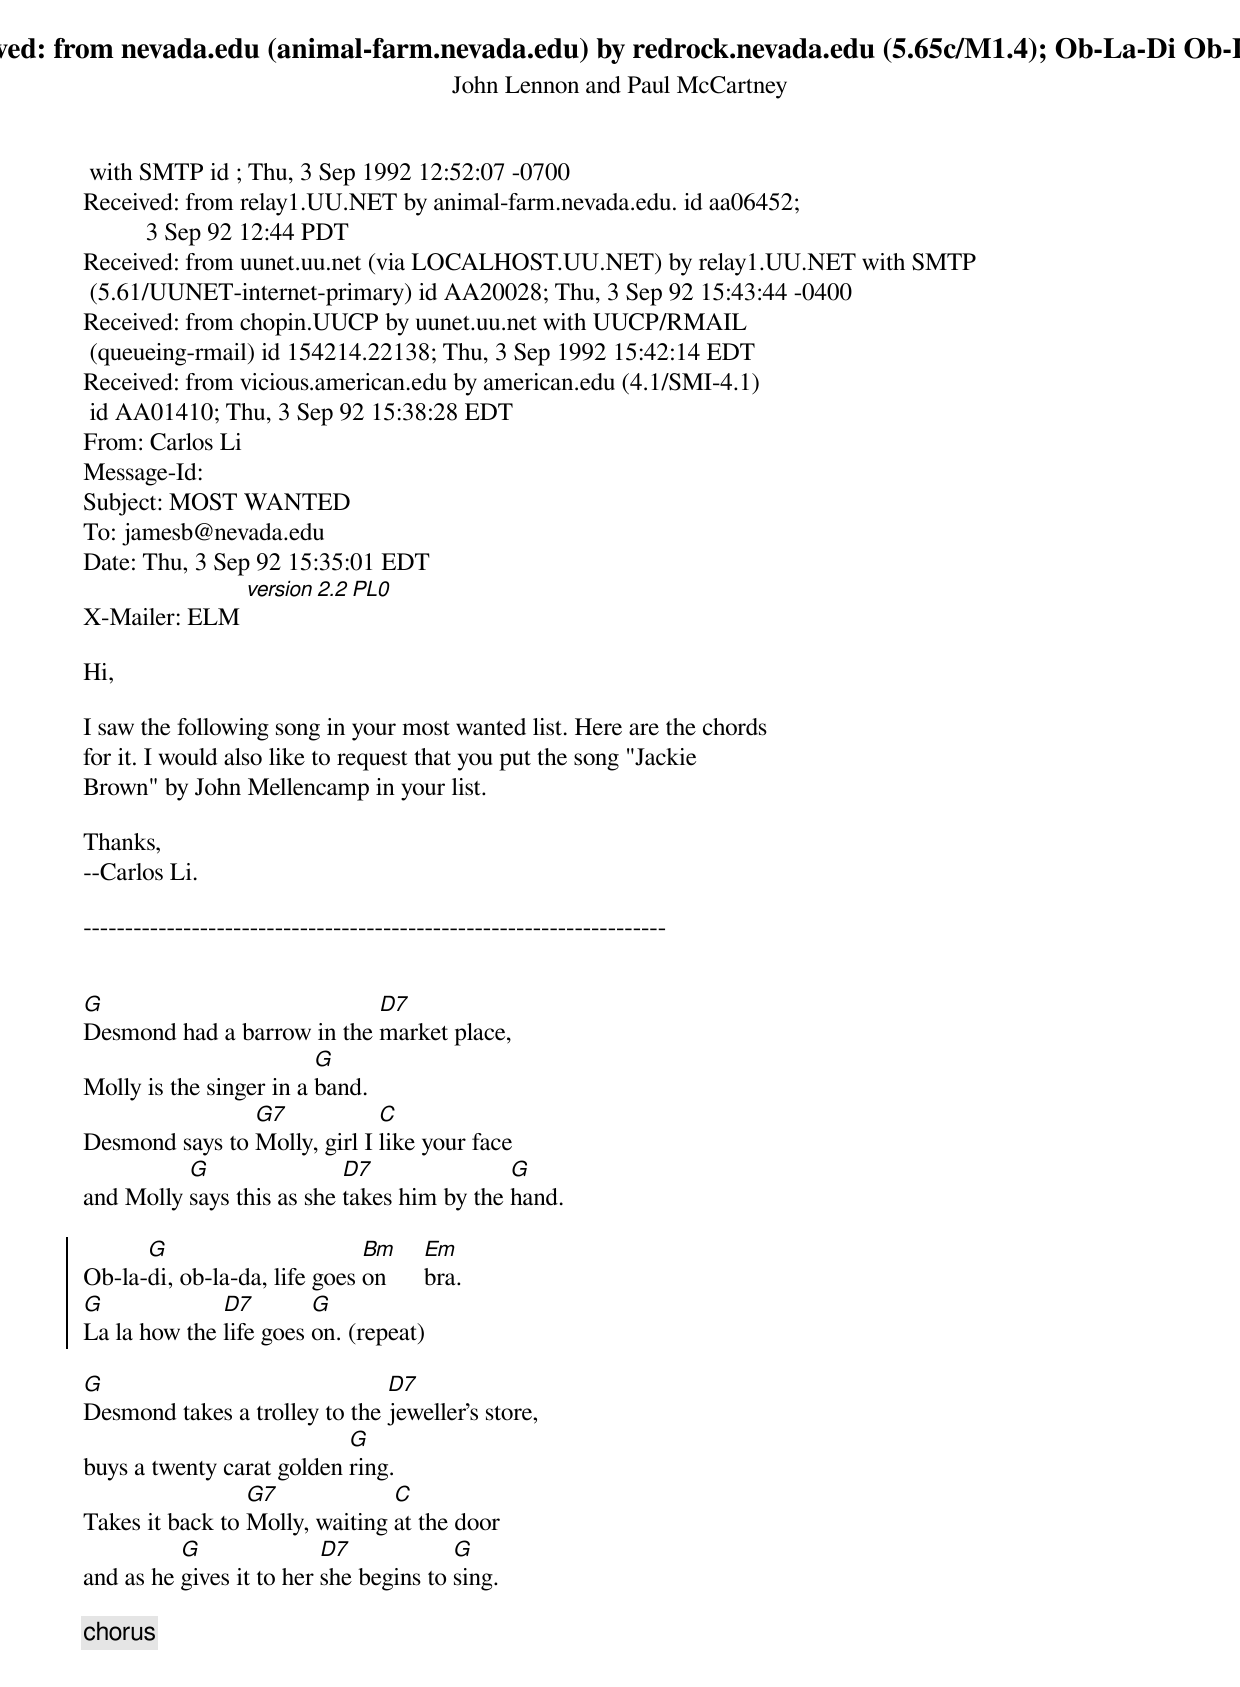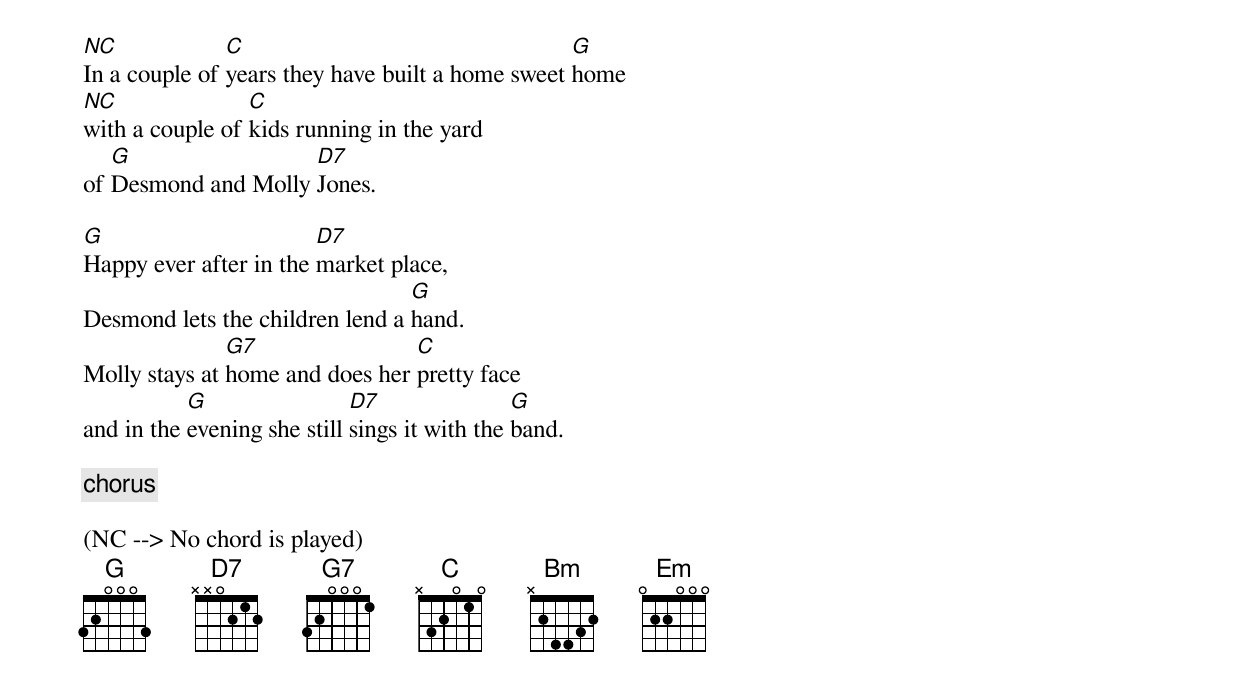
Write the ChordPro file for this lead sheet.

Received: from nevada.edu (animal-farm.nevada.edu) by redrock.nevada.edu (5.65c/M1.4)
	with SMTP id <AA28564>; Thu, 3 Sep 1992 12:52:07 -0700
Received: from relay1.UU.NET by animal-farm.nevada.edu. id aa06452;
          3 Sep 92 12:44 PDT
Received: from uunet.uu.net (via LOCALHOST.UU.NET) by relay1.UU.NET with SMTP
	(5.61/UUNET-internet-primary) id AA20028; Thu, 3 Sep 92 15:43:44 -0400
Received: from chopin.UUCP by uunet.uu.net with UUCP/RMAIL
	(queueing-rmail) id 154214.22138; Thu, 3 Sep 1992 15:42:14 EDT
Received: from vicious.american.edu by american.edu (4.1/SMI-4.1)
	id AA01410; Thu, 3 Sep 92 15:38:28 EDT
From: Carlos Li <chopin!carlos@uunet.uu.net>
Message-Id: <9209031938.AA01410@american.edu>
Subject: MOST WANTED
To: jamesb@nevada.edu
Date: Thu, 3 Sep 92 15:35:01 EDT
X-Mailer: ELM [version 2.2 PL0]

Hi,

I saw the following song in your most wanted list. Here are the chords
for it. I would also like to request that you put the song "Jackie
Brown" by John Mellencamp in your list.

Thanks,
--Carlos Li.

----------------------------------------------------------------------

{t:Ob-La-Di Ob-La-Da}
{st:John Lennon and Paul McCartney}

[G]Desmond had a barrow in the [D7]market place,
Molly is the singer in a [G]band.
Desmond says to [G7]Molly, girl I [C]like your face
and Molly [G]says this as she [D7]takes him by the [G]hand.

{start_of_chorus}
Ob-la-[G]di, ob-la-da, life goes [Bm]on      [Em]bra.
[G]La la how the [D7]life goes [G]on. (repeat)
{end_of_chorus}

[G]Desmond takes a trolley to the [D7]jeweller's store,
buys a twenty carat golden [G]ring.
Takes it back to [G7]Molly, waiting [C]at the door
and as he [G]gives it to her [D7]she begins to [G]sing.

{c: chorus}

[NC]In a couple of [C]years they have built a home sweet [G]home
[NC]with a couple of [C]kids running in the yard
of [G]Desmond and Molly [D7]Jones.

[G]Happy ever after in the [D7]market place,
Desmond lets the children lend a [G]hand.
Molly stays at [G7]home and does her [C]pretty face
and in the [G]evening she still [D7]sings it with the [G]band.

{c: chorus}

(NC --> No chord is played)
